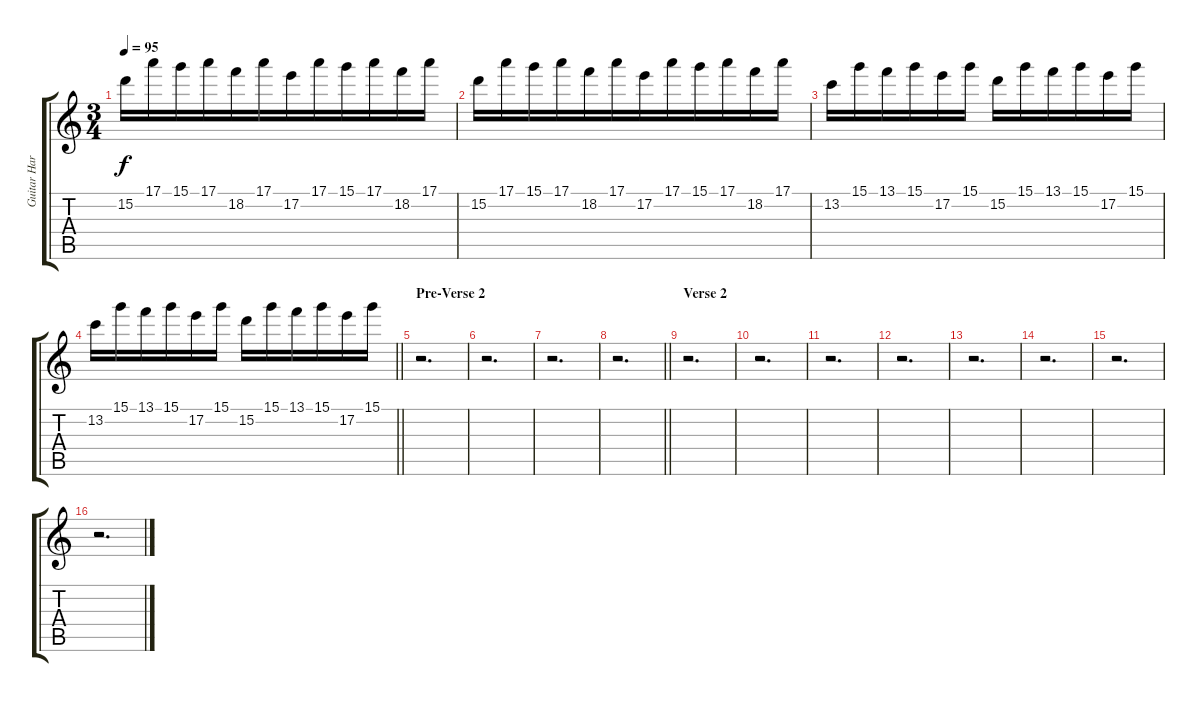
\track ("Guitar Harmony Zacky" "Guitar Har") {instrument distortionguitar}
\staff {score tabs}
\tuning (E4 B3 G3 D3 A2 D2) {hide}
\ts (3 4)
\tempo 95
\clef g2
\ks c
15.2.16{dy f} 17.1.16 15.1.16 17.1.16{beam merge} 18.2.16 17.1.16 17.2.16 17.1.16{beam merge} 15.1.16 17.1.16 18.2.16 17.1.16 |
15.2.16 17.1.16 15.1.16 17.1.16{beam merge} 18.2.16 17.1.16 17.2.16 17.1.16{beam merge} 15.1.16 17.1.16 18.2.16 17.1.16 |
13.2.16 15.1.16 13.1.16 15.1.16{beam merge} 17.2.16 15.1.16{beam split} 15.2.16 15.1.16{beam merge} 13.1.16 15.1.16{beam merge} 17.2.16 15.1.16 |
\barLineRight lightlight
13.2.16 15.1.16 13.1.16 15.1.16{beam merge} 17.2.16 15.1.16{beam split} 15.2.16 15.1.16{beam merge} 13.1.16 15.1.16{beam merge} 17.2.16 15.1.16 |
\section ("" "Pre-Verse 2")
r.2{d} |
r.2{d} |
r.2{d} |
\barLineRight lightlight
r.2{d} |
\section ("" "Verse 2")
r.2{d} |
r.2{d} |
r.2{d} |
r.2{d} |
r.2{d} |
r.2{d} |
r.2{d} |
r.2{d}
